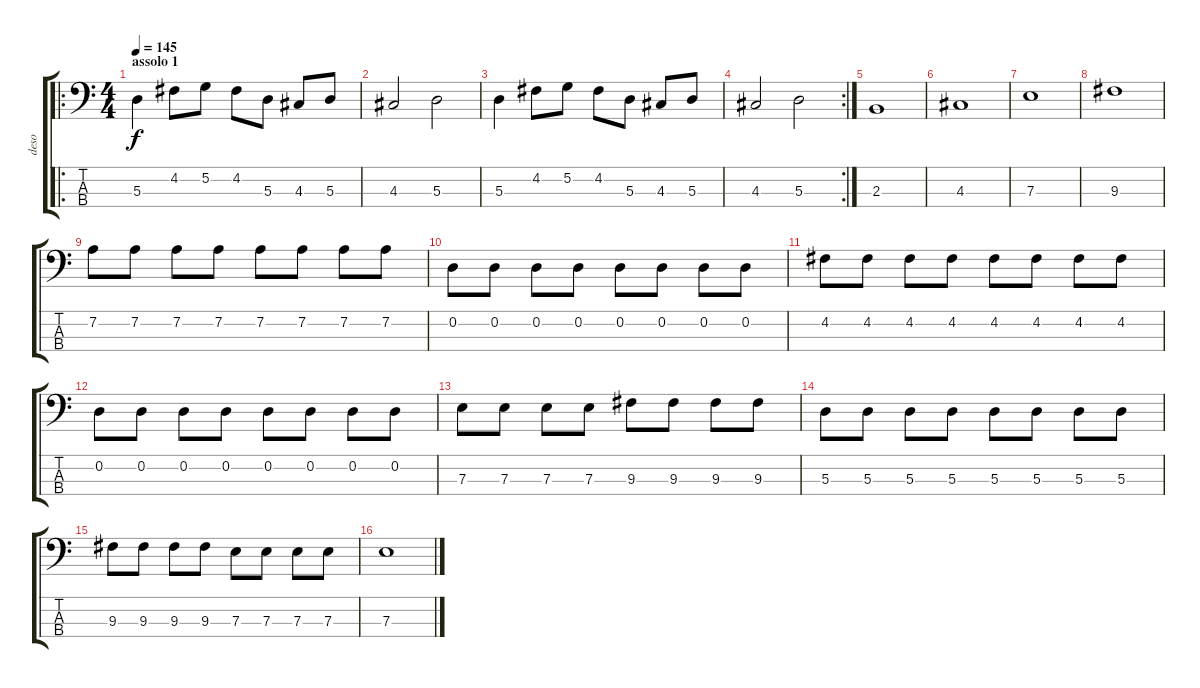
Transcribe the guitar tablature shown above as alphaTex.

\track ("deso" "deso") {instrument electricbasspick}
\staff {score tabs}
\tuning (G2 D2 A1 E1) {hide}
\ro
\ts (4 4)
\section ("" "assolo 1")
\tempo 145
\clef f4
\ks c
5.3.4{dy f} 4.2.8 5.2.8 4.2.8 5.3.8 4.3.8 5.3.8 |
4.3.2 5.3.2 |
5.3.4 4.2.8 5.2.8 4.2.8 5.3.8 4.3.8 5.3.8 |
\rc 2
4.3.2 5.3.2 |
2.3.1 |
4.3.1 |
7.3.1 |
9.3.1 |
7.2.8 7.2.8 7.2.8 7.2.8 7.2.8 7.2.8 7.2.8 7.2.8 |
0.2.8 0.2.8 0.2.8 0.2.8 0.2.8 0.2.8 0.2.8 0.2.8 |
4.2.8 4.2.8 4.2.8 4.2.8 4.2.8 4.2.8 4.2.8 4.2.8 |
0.2.8 0.2.8 0.2.8 0.2.8 0.2.8 0.2.8 0.2.8 0.2.8 |
7.3.8 7.3.8 7.3.8 7.3.8 9.3.8 9.3.8 9.3.8 9.3.8 |
5.3.8 5.3.8 5.3.8 5.3.8 5.3.8 5.3.8 5.3.8 5.3.8 |
9.3.8 9.3.8 9.3.8 9.3.8 7.3.8 7.3.8 7.3.8 7.3.8 |
7.3.1
